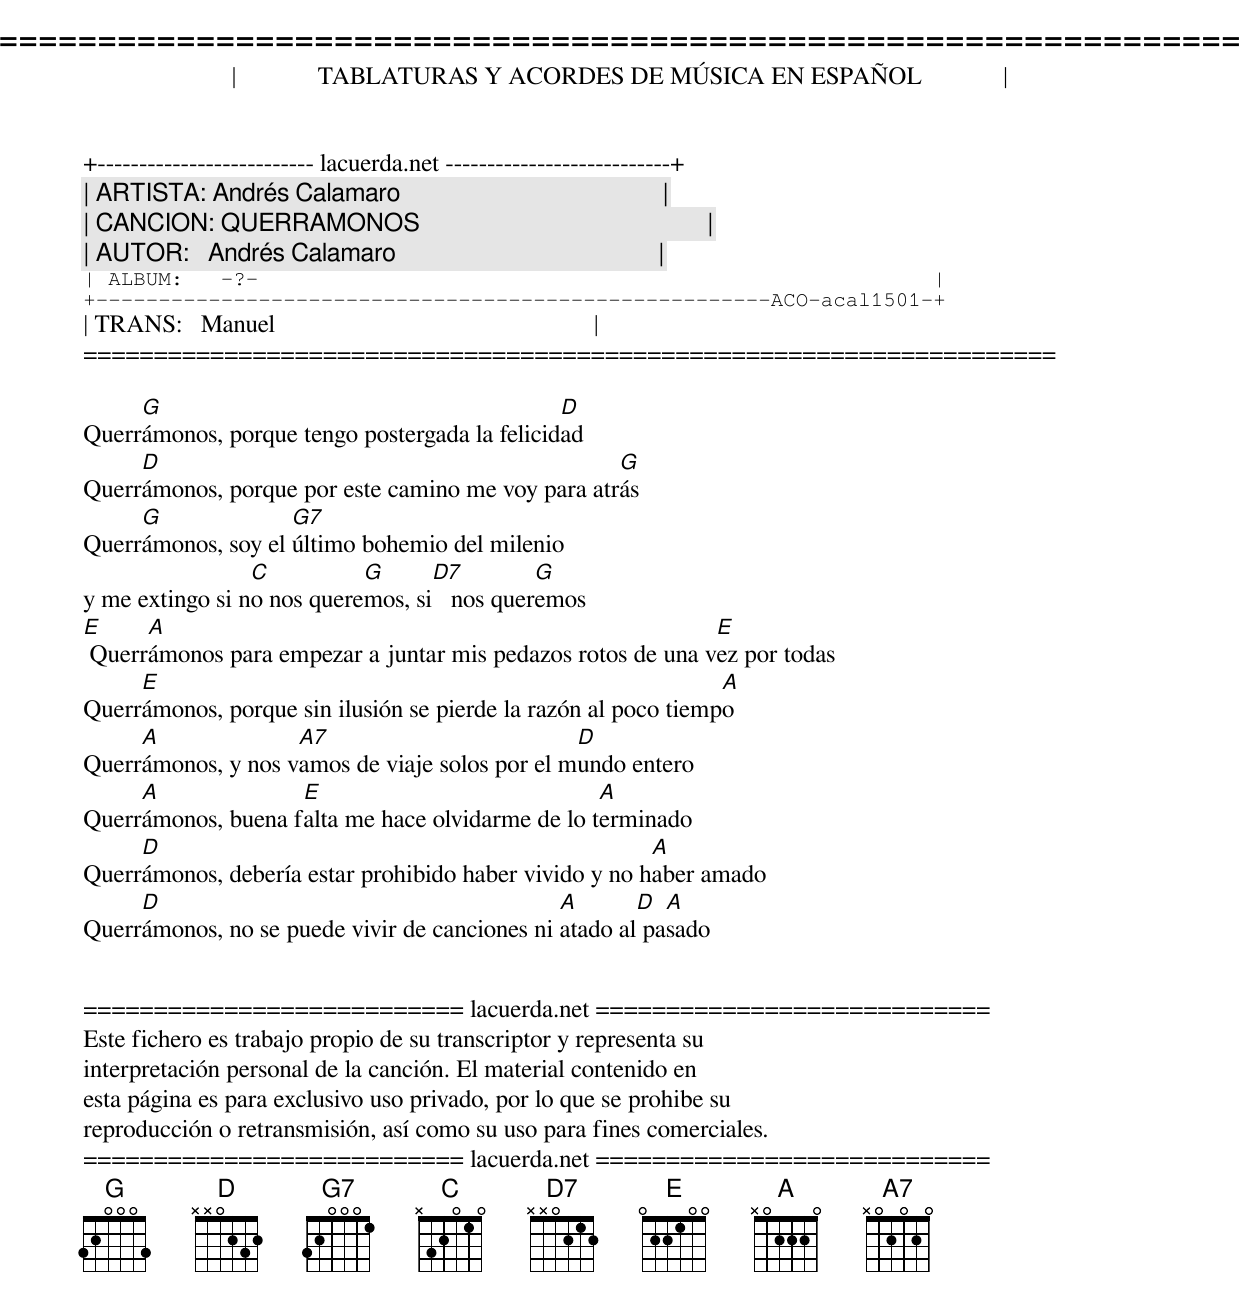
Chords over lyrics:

=====================================================================
|             TABLATURAS Y ACORDES DE MÚSICA EN ESPAÑOL             |
+-------------------------- lacuerda.net ---------------------------+
| ARTISTA: Andrés Calamaro                                          |
| CANCION: QUERRAMONOS                                              |
| AUTOR:   Andrés Calamaro                                          |
| ALBUM:   -?-                                                      |
+------------------------------------------------------ACO-acal1501-+
| TRANS:   Manuel                                                   |
=====================================================================

     G                                         D
Querrámonos, porque tengo postergada la felicidad
     D                                             G
Querrámonos, porque por este camino me voy para atrás
     G              G7
Querrámonos, soy el último bohemio del milenio
                 C          G      D7         G
y me extingo si no nos queremos, si   nos queremos
E     A                                                      E
 Querrámonos para empezar a juntar mis pedazos rotos de una vez por todas
     E                                                          A
Querrámonos, porque sin ilusión se pierde la razón al poco tiempo
     A              A7                          D
Querrámonos, y nos vamos de viaje solos por el mundo entero
     A              E                             A
Querrámonos, buena falta me hace olvidarme de lo terminado
     D                                                  A
Querrámonos, debería estar prohibido haber vivido y no haber amado
     D                                         A       D  A
Querrámonos, no se puede vivir de canciones ni atado al pasado


=========================== lacuerda.net ============================
Este fichero es trabajo propio de su transcriptor y representa su
interpretación personal de la canción. El material contenido en
esta página es para exclusivo uso privado, por lo que se prohibe su
reproducción o retransmisión, así como su uso para fines comerciales.
=========================== lacuerda.net ============================
